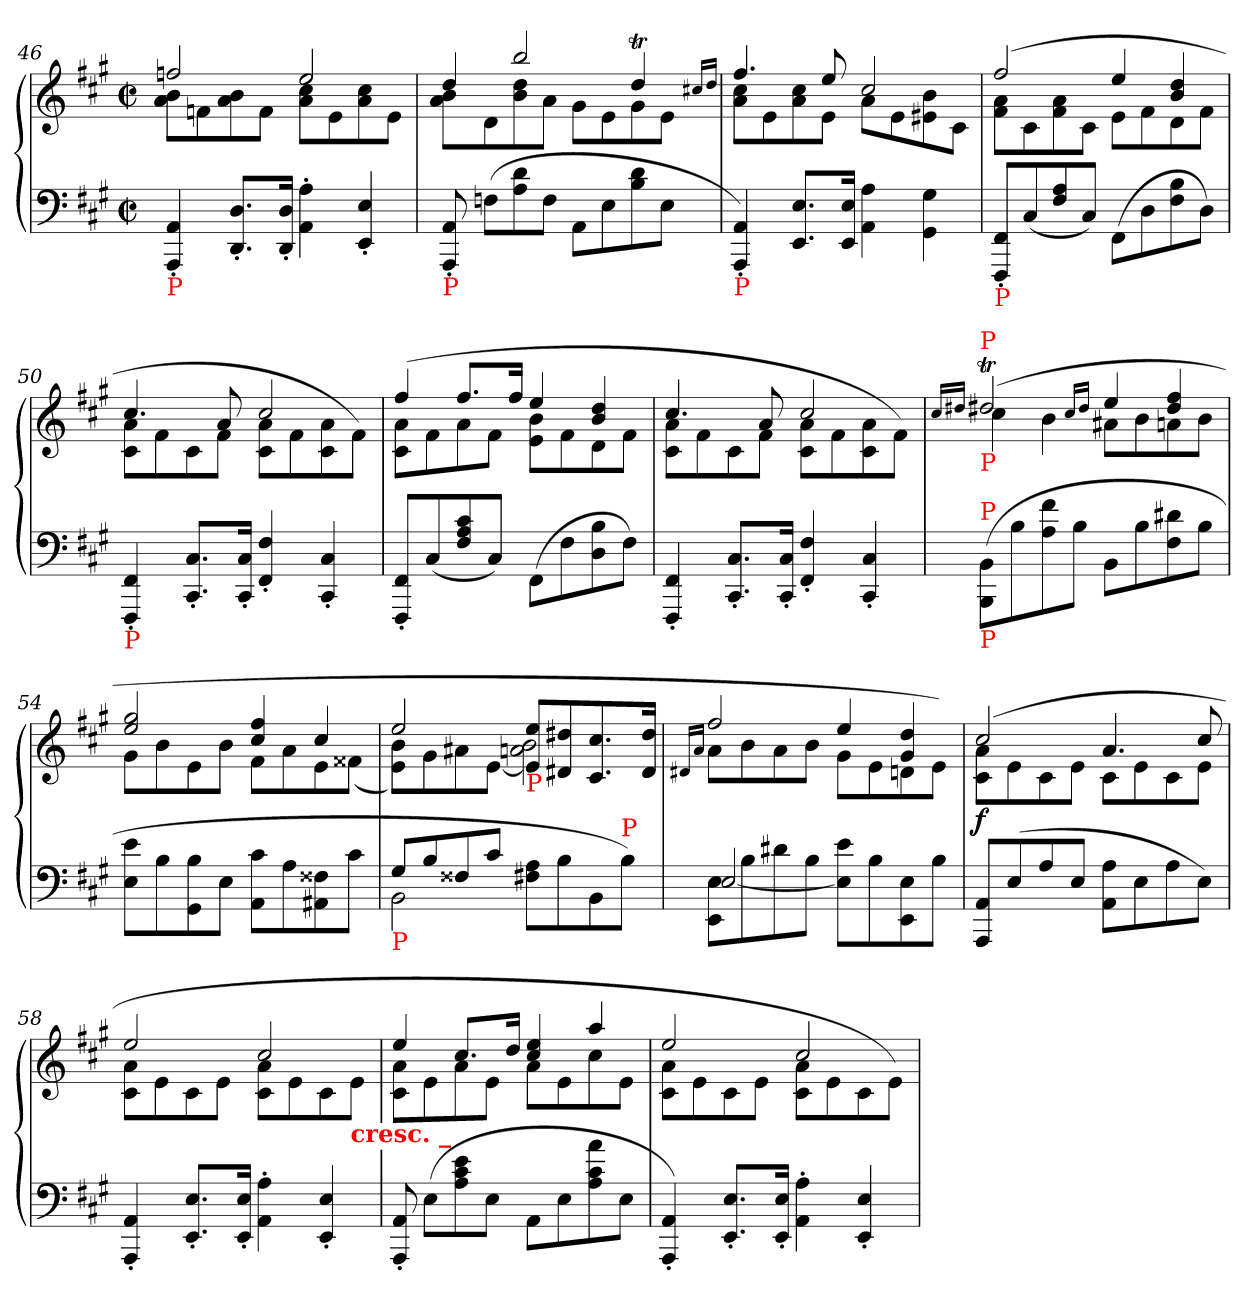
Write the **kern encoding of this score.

**kern	**kern	**dynam
*part1	*part1	*part1
*staff2	*staff1	*staff1/2
*clefF4	*clefG2	*
*k[f#c#g#]	*k[f#c#g#]	*
*M2/2	*M2/2	*
*met(c|)	*met(c|)	*
=46	=46	=46
*	*^	*
!LO:TX:b:color=red:t=P	!	!	!
4AA' 4AAA'	2ffn	8b 8aL	.
.	.	8fn	.
8.D' 8.DD'L	.	8b 8a	.
.	.	8fJ	.
16D' 16DD'Jk	.	.	.
4A' 4AA'	2ee	8cc# 8aL	.
.	.	8e	.
4E' 4EE'	.	8cc# 8a	.
.	.	8eJ	.
=47	=47	=47	=47
!LO:TX:b:color=red:t=P	!	!	!
8AA' 8AAA'	4dd	8b 8aL	.
(>8FnL	.	8d	.
8d 8A	2bb	8dd 8b	.
8FJ	.	8aJ	.
8AAL	.	8g#L	.
8E	.	8e	.
8d 8B	4ddT	8g#	.
8EJ	.	8eJ	.
.	16qqcc#X/LL	.	.
.	16qqddJJ	.	.
=48	=48	=48	=48
!LO:TX:b:color=red:t=P	!	!	!
4AA' 4AAA')	4.ff#	8cc# 8aL	.
.	.	8e	.
8.E 8.EEL	.	8cc# 8a	.
.	8ee	8eJ	.
16E 16EEJk	.	.	.
4A 4AA	2cc#	8aL	.
.	.	8e	.
4G#\ 4GG#\	.	8b 8e#X	.
.	.	8c#J	.
=49	=49	=49	=49
!LO:TX:b:color=red:t=P	!	!	!
8FF#' 8FFF#'L	(>2ff#	8a 8f#L	.
(<8C#	.	8c#	.
8A 8F#	.	8a 8f#	.
8C#J)	.	8c#J	.
(>8FF#\L	4ee	8eL	.
8D	.	8f#	.
8B 8F#	4dd 4b	8d	.
8DJ)	.	8f#J	.
=50	=50	=50	=50
!LO:TX:b:color=red:t=P	!	!	!
4FF#' 4FFF#'	4.cc#	8a 8c#L	.
.	.	8f#	.
8.C#' 8.CC#'L	.	8c#	.
.	8a	8f#J	.
16C#' 16CC#'Jk	.	.	.
4F#' 4FF#'	2cc#	8a 8c#L	.
.	.	8f#	.
4C#' 4CC#'	.	8a 8c#	.
.	.	8f#J)	.
=51	=51	=51	=51
8FF#' 8FFF#'L	(>4ff#	8a 8c#L	.
(<8C#	.	8f#	.
8c# 8A 8F#	8.ff#L	8a	.
8C#J)	.	8f#J	.
.	16ff#Jk	.	.
(>8FF#L	4ee	8b 8eL	.
8F#	.	8f#	.
8B 8D	4dd 4b	8d	.
8F#J)	.	8f#J	.
=52	=52	=52	=52
4FF#' 4FFF#'	4.cc#	8a 8c#L	.
.	.	8f#	.
8.C#' 8.CC#'L	.	8c#	.
.	8a	8f#J	.
16C#' 16CC#'Jk	.	.	.
4F#' 4FF#'	2cc#	8a 8c#L	.
.	.	8f#	.
4C#' 4CC#'	.	8a 8c#	.
.	.	8f#J)	.
=53	=53	=53	=53
.	16qqcc#/LL	.	.
.	16qqdd#XJJ	.	.
!	!LO:TX:b:color=red:t=P	!	!
!	!LO:TX:a:color=red:t=P	!	!
!LO:TX:b:color=red:t=P	!	!	!
!LO:TX:a:color=red:t=P	!	!	!
(>8BB/ 8BBB/L	(>2dd#t	4cc#	.
8B\	.	.	.
8f#\ 8A\	.	4b	.
8B\J	.	.	.
.	16qqcc#/LL	.	.
.	16qqdd#/JJ	.	.
8BBL	4ee	8a#XL	.
8B	.	8b	.
8d#X 8F#	4ff# 4dd#	8an	.
8BJ	.	8bJ	.
=54	=54	=54	=54
8e 8EL	2gg# 2ee	8g#L	.
8B	.	8b	.
8B 8GG#	.	8e	.
8EJ	.	8bJ	.
8c# 8AAL	4ff# 4cc#	8f#L	.
8A	.	8a	.
8F##X 8AA#X	4cc#	8e	.
8c#J	.	(<8f##XJ	.
=55	=55	=55	=55
*^	*	*	*
!LO:TX:b:color=red:t=P	!	!	!	!
8G#L	2BB	2ee	8b 8eL)	.
8B	.	.	8g#	.
8F##X	.	.	8a#X	.
8c#J	.	.	[8eJ	.
!	!	!LO:TX:b:color=red:t=P	!	!
8A 8F#XL	2ryy	8ee 8e]L	2b 2an	.
8B	.	8dd#X 8d#X	.	.
8BB	.	8.cc# 8.c#	.	.
!LO:TX:a:color=red:t=P	!	!	!	!
8BJ)	.	.	.	.
.	.	16dd# 16d#Jk	.	.
=56	=56	=56	=56	=56
.	.	16qqd#X/LL	.	.
.	.	16qqa/JJ	.	.
8E\ 8EE\L	[2E/	2ff#	8aL	.
8B	.	.	8b	.
8d#X	.	.	8a	.
8BJ	.	.	8bJ	.
8e\ 8E]\L	2ryy	4ee	8g#L	.
8B	.	.	8e	.
8E 8EE	.	4dd 4g#	8dn	.
8BJ	.	.	8eJ)	.
*v	*v	*	*	*
=57	=57	=57	=57
8AA 8AAAL	(>2cc#	8a 8c#L	f
(>8E	.	8e	.
8A	.	8c#	.
8EJ	.	8eJ	.
8A 8AAL	4.a	8c#L	.
8E	.	8e	.
8A	.	8c#	.
8EJ)	8cc#	8eJ	.
=58	=58	=58	=58
4AA' 4AAA'	2ee	8a 8c#L	.
.	.	8e	.
8.E' 8.EE'L	.	8c#	.
.	.	8eJ	.
16E' 16EE'Jk	.	.	.
4A' 4AA'	2cc#	8a 8c#L	.
.	.	8e	.
4E' 4EE'	.	8c#	.
!	!	!LO:TX:b:B:color=red:t=cresc. _	!
.	.	8eJ	.
=59	=59	=59	=59
8AA' 8AAA'	4ee	8a 8c#L	.
(>8EL	.	8e	.
8e 8c# 8A	8.cc#L	8a	.
8EJ	.	8eJ	.
.	16ddJk	.	.
8AAL	4ee 4cc#	8aL	.
8E	.	8e	.
8a 8c# 8A	4aa	8cc#	.
8EJ	.	8eJ	.
=60	=60	=60	=60
4AA' 4AAA')	2ee	8a 8c#L	.
.	.	8e	.
8.E' 8.EE'L	.	8c#	.
.	.	8eJ	.
16E' 16EE'Jk	.	.	.
4A' 4AA'	2cc#	8a 8c#L	.
.	.	8e	.
4E' 4EE'	.	8c#	.
.	.	8eJ)	.
*	*v	*v	*
=	=	=
*-	*-	*-
